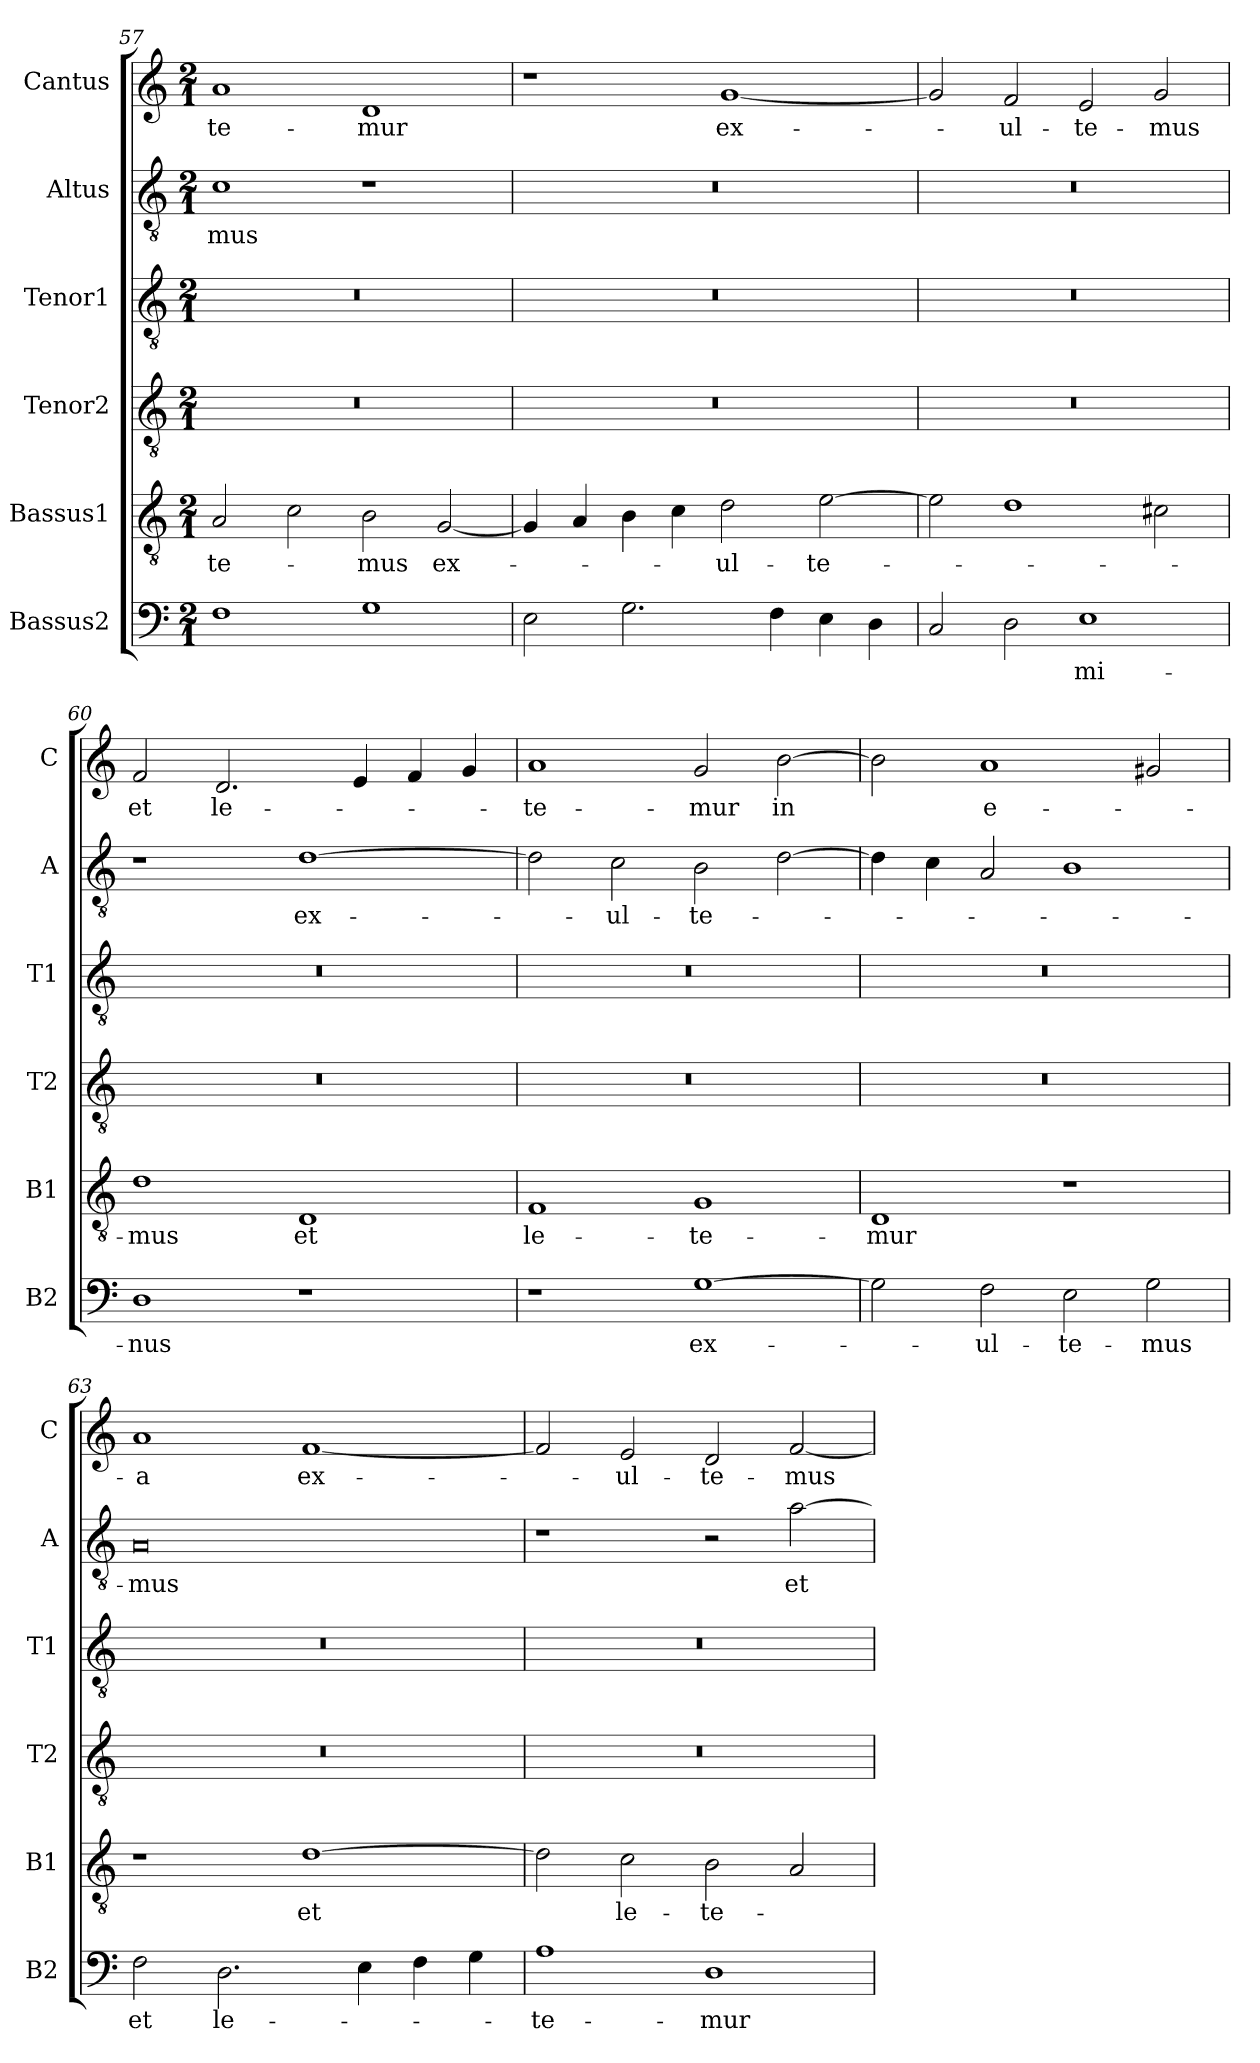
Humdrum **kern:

**kern	**text	**kern	**text	**kern	**kern	**kern	**text	**kern	**text
*part6	*part6	*part5	*part5	*part4	*part3	*part2	*part2	*part1	*part1
*staff6	*staff6	*staff5	*staff5	*staff4	*staff3	*staff2	*staff2	*staff1	*staff1
*I"Bassus2	*	*I"Bassus1	*	*I"Tenor2	*I"Tenor1	*I"Altus	*	*I"Cantus	*
*I'B2	*	*I'B1	*	*I'T2	*I'T1	*I'A	*	*I'C	*
*clefF4	*	*clefGv2	*	*clefGv2	*clefGv2	*clefGv2	*	*clefG2	*
*k[]	*	*k[]	*	*k[]	*k[]	*k[]	*	*k[]	*
*M2/1	*	*M2/1	*	*M2/1	*M2/1	*M2/1	*	*M2/1	*
=57	=57	=57	=57	=57	=57	=57	=57	=57	=57
1F\	.	2A/	-te-	0r	0r	1c\	-mus	1a/	-te-
.	.	2c\	.	.	.	.	.	.	.
1G\	.	2B\	-mus	.	.	1r	.	1d/	-mur
.	.	[2G/	ex-	.	.	.	.	.	.
=58	=58	=58	=58	=58	=58	=58	=58	=58	=58
2E\	.	4G/]	.	0r	0r	0r	.	1r	.
.	.	4A/	.	.	.	.	.	.	.
2.G\	.	4B\	.	.	.	.	.	.	.
.	.	4c\	.	.	.	.	.	.	.
.	.	2d\	-ul-	.	.	.	.	[1g/	ex-
4F\	.	.	.	.	.	.	.	.	.
4E\	.	[2e\	-te-	.	.	.	.	.	.
4D\	.	.	.	.	.	.	.	.	.
=59	=59	=59	=59	=59	=59	=59	=59	=59	=59
2C/	.	2e\]	.	0r	0r	0r	.	2g/]	.
2D\	.	1d\	.	.	.	.	.	2f/	-ul-
1E\	-mi-	.	.	.	.	.	.	2e/	-te-
.	.	2c#X\	.	.	.	.	.	2g/	-mus
=60	=60	=60	=60	=60	=60	=60	=60	=60	=60
1D\	-nus	1d\	-mus	0r	0r	1r	.	2f/	et
.	.	.	.	.	.	.	.	2.d/	le-
1r	.	1D/	et	.	.	[1d\	ex-	.	.
.	.	.	.	.	.	.	.	4e/	.
.	.	.	.	.	.	.	.	4f/	.
.	.	.	.	.	.	.	.	4g/	.
=61	=61	=61	=61	=61	=61	=61	=61	=61	=61
1r	.	1F/	le-	0r	0r	2d\]	.	1a/	-te-
.	.	.	.	.	.	2c\	-ul-	.	.
[1G\	ex-	1G/	-te-	.	.	2B\	-te-	2g/	-mur
.	.	.	.	.	.	[2d\	.	[2b\	in
=62	=62	=62	=62	=62	=62	=62	=62	=62	=62
2G\]	.	1D/	-mur	0r	0r	4d\]	.	2b\]	.
.	.	.	.	.	.	4c\	.	.	.
2F\	-ul-	.	.	.	.	2A/	.	1a/	e-
2E\	-te-	1r	.	.	.	1B\	.	.	.
2G\	-mus	.	.	.	.	.	.	2g#X/	.
=63	=63	=63	=63	=63	=63	=63	=63	=63	=63
2F\	et	1r	.	0r	0r	0A/	-mus	1a/	-a
2.D\	le-	.	.	.	.	.	.	.	.
.	.	[1d\	et	.	.	.	.	[1f/	ex-
4E\	.	.	.	.	.	.	.	.	.
4F\	.	.	.	.	.	.	.	.	.
4G\	.	.	.	.	.	.	.	.	.
=64	=64	=64	=64	=64	=64	=64	=64	=64	=64
1A\	-te-	2d\]	.	0r	0r	1r	.	2f/]	.
.	.	2c\	le-	.	.	.	.	2e/	-ul-
1D\	-mur	2B\	-te-	.	.	2r	.	2d/	-te-
.	.	2A/	.	.	.	[2a\	et	[2f/	-mus
=	=	=	=	=	=	=	=	=	=
*-	*-	*-	*-	*-	*-	*-	*-	*-	*-
